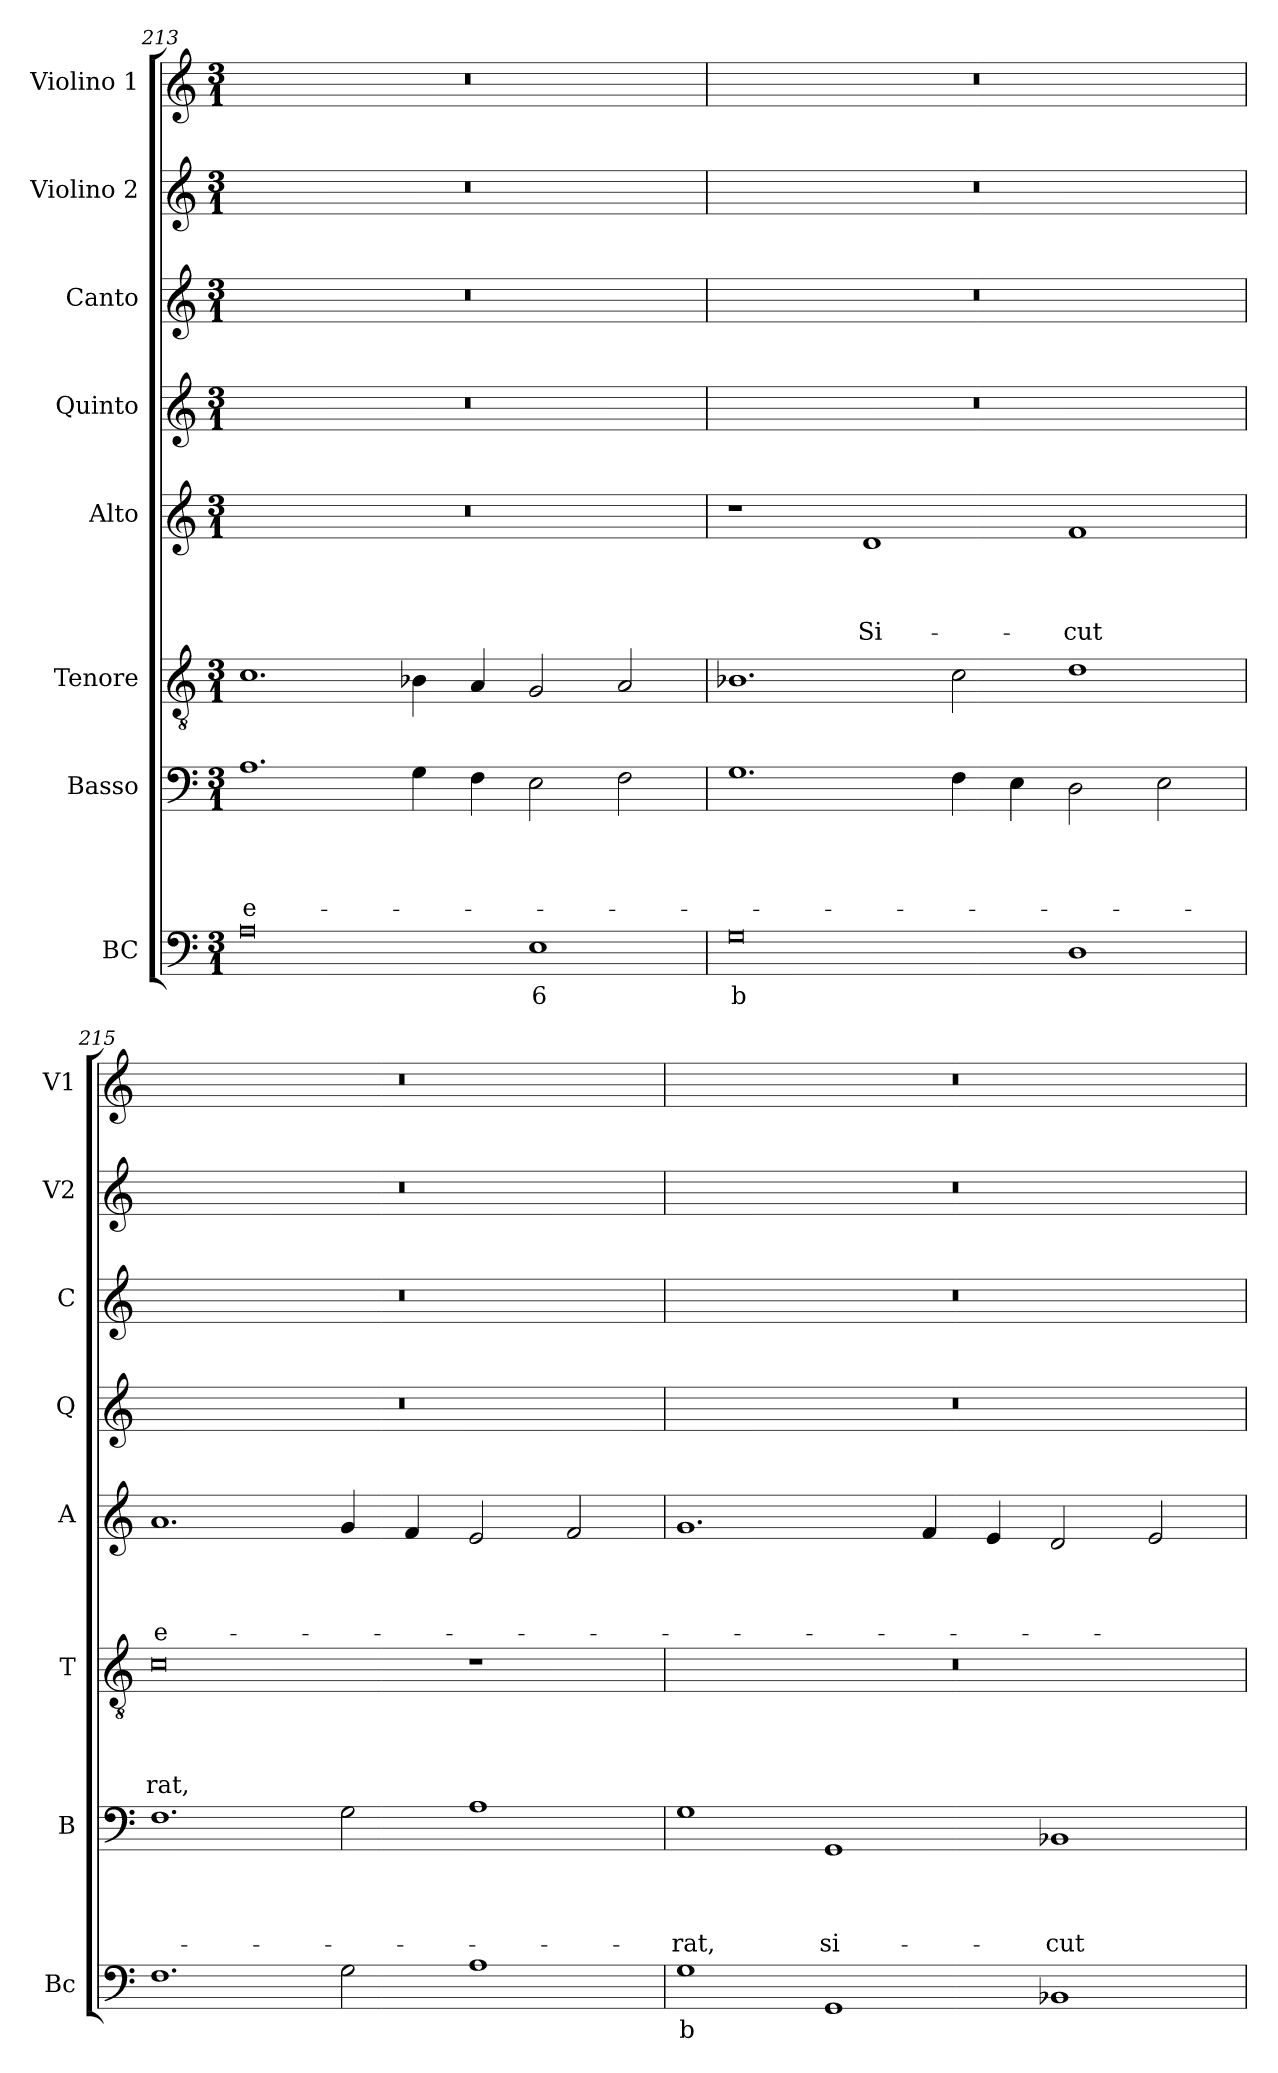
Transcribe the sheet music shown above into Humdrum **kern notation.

**kern	**text	**kern	**text	**text	**text	**text	**kern	**text	**text	**text	**text	**kern	**text	**text	**text	**text	**kern	**kern	**kern	**kern
*part8	*part8	*part7	*part7	*part7	*part7	*part7	*part6	*part6	*part6	*part6	*part6	*part5	*part5	*part5	*part5	*part5	*part4	*part3	*part2	*part1
*staff8	*staff8	*staff7	*staff7	*staff7	*staff7	*staff7	*staff6	*staff6	*staff6	*staff6	*staff6	*staff5	*staff5	*staff5	*staff5	*staff5	*staff4	*staff3	*staff2	*staff1
*I"BC	*	*I"Basso	*	*	*	*	*I"Tenore	*	*	*	*	*I"Alto	*	*	*	*	*I"Quinto	*I"Canto	*I"Violino 2	*I"Violino 1
*I'Bc	*	*I'B	*	*	*	*	*I'T	*	*	*	*	*I'A	*	*	*	*	*I'Q	*I'C	*I'V2	*I'V1
*clefF4	*	*clefF4	*	*	*	*	*clefGv2	*	*	*	*	*clefG2	*	*	*	*	*clefG2	*clefG2	*clefG2	*clefG2
*k[]	*	*k[]	*	*	*	*	*k[]	*	*	*	*	*k[]	*	*	*	*	*k[]	*k[]	*k[]	*k[]
*C:	*	*C:	*	*	*	*	*C:	*	*	*	*	*C:	*	*	*	*	*C:	*C:	*C:	*C:
*M3/1	*	*M3/1	*	*	*	*	*M3/1	*	*	*	*	*M3/1	*	*	*	*	*M3/1	*M3/1	*M3/1	*M3/1
=213	=213	=213	=213	=213	=213	=213	=213	=213	=213	=213	=213	=213	=213	=213	=213	=213	=213	=213	=213	=213
!	!	!	!	!	!	!LO:LY:b	!	!	!	!	!	!	!	!	!	!	!	!	!	!
0A	.	1.A	.	.	.	e-	1.c	.	.	.	.	0.r	.	.	.	.	0.r	0.r	0.r	0.r
.	.	4G\	.	.	.	.	4B-X\	.	.	.	.	.	.	.	.	.	.	.	.	.
.	.	4F\	.	.	.	.	4A/	.	.	.	.	.	.	.	.	.	.	.	.	.
!	!LO:LY:b	!	!	!	!	!	!	!	!	!	!	!	!	!	!	!	!	!	!	!
1E	6	2E\	.	.	.	.	2G/	.	.	.	.	.	.	.	.	.	.	.	.	.
.	.	2F\	.	.	.	.	2A/	.	.	.	.	.	.	.	.	.	.	.	.	.
!!LO:LB:g=z
=214	=214	=214	=214	=214	=214	=214	=214	=214	=214	=214	=214	=214	=214	=214	=214	=214	=214	=214	=214	=214
!	!LO:LY:b	!	!	!	!	!	!	!	!	!	!	!	!	!	!	!	!	!	!	!
0G	b	1.G	.	.	.	.	1.B-X	.	.	.	.	1r	.	.	.	.	0.r	0.r	0.r	0.r
!	!	!	!	!	!	!	!	!	!	!	!	!	!	!	!	!LO:LY:b	!	!	!	!
.	.	.	.	.	.	.	.	.	.	.	.	1d	.	.	.	Si-	.	.	.	.
.	.	4F\	.	.	.	.	2c\	.	.	.	.	.	.	.	.	.	.	.	.	.
.	.	4E\	.	.	.	.	.	.	.	.	.	.	.	.	.	.	.	.	.	.
!	!	!	!	!	!	!	!	!	!	!	!	!	!	!	!	!LO:LY:b	!	!	!	!
1D	.	2D\	.	.	.	.	1d	.	.	.	.	1f	.	.	.	-cut	.	.	.	.
.	.	2E\	.	.	.	.	.	.	.	.	.	.	.	.	.	.	.	.	.	.
=215	=215	=215	=215	=215	=215	=215	=215	=215	=215	=215	=215	=215	=215	=215	=215	=215	=215	=215	=215	=215
!	!	!	!	!	!	!	!	!	!	!	!LO:LY:b	!	!	!	!	!LO:LY:b	!	!	!	!
1.F	.	1.F	.	.	.	.	0c	.	.	.	-rat,	1.a	.	.	.	e-	0.r	0.r	0.r	0.r
2G\	.	2G\	.	.	.	.	.	.	.	.	.	4g/	.	.	.	.	.	.	.	.
.	.	.	.	.	.	.	.	.	.	.	.	4f/	.	.	.	.	.	.	.	.
1A	.	1A	.	.	.	.	1r	.	.	.	.	2e/	.	.	.	.	.	.	.	.
.	.	.	.	.	.	.	.	.	.	.	.	2f/	.	.	.	.	.	.	.	.
=216	=216	=216	=216	=216	=216	=216	=216	=216	=216	=216	=216	=216	=216	=216	=216	=216	=216	=216	=216	=216
!	!LO:LY:b	!	!	!	!	!LO:LY:b	!	!	!	!	!	!	!	!	!	!	!	!	!	!
1G	b	1G	.	.	.	-rat,	0.r	.	.	.	.	1.g	.	.	.	.	0.r	0.r	0.r	0.r
!	!	!	!	!	!	!LO:LY:b	!	!	!	!	!	!	!	!	!	!	!	!	!	!
1GG	.	1GG	.	.	.	si-	.	.	.	.	.	.	.	.	.	.	.	.	.	.
.	.	.	.	.	.	.	.	.	.	.	.	4f/	.	.	.	.	.	.	.	.
.	.	.	.	.	.	.	.	.	.	.	.	4e/	.	.	.	.	.	.	.	.
!	!	!	!	!	!	!LO:LY:b	!	!	!	!	!	!	!	!	!	!	!	!	!	!
1BB-X	.	1BB-X	.	.	.	-cut	.	.	.	.	.	2d/	.	.	.	.	.	.	.	.
.	.	.	.	.	.	.	.	.	.	.	.	2e/	.	.	.	.	.	.	.	.
=	=	=	=	=	=	=	=	=	=	=	=	=	=	=	=	=	=	=	=	=
*-	*-	*-	*-	*-	*-	*-	*-	*-	*-	*-	*-	*-	*-	*-	*-	*-	*-	*-	*-	*-
